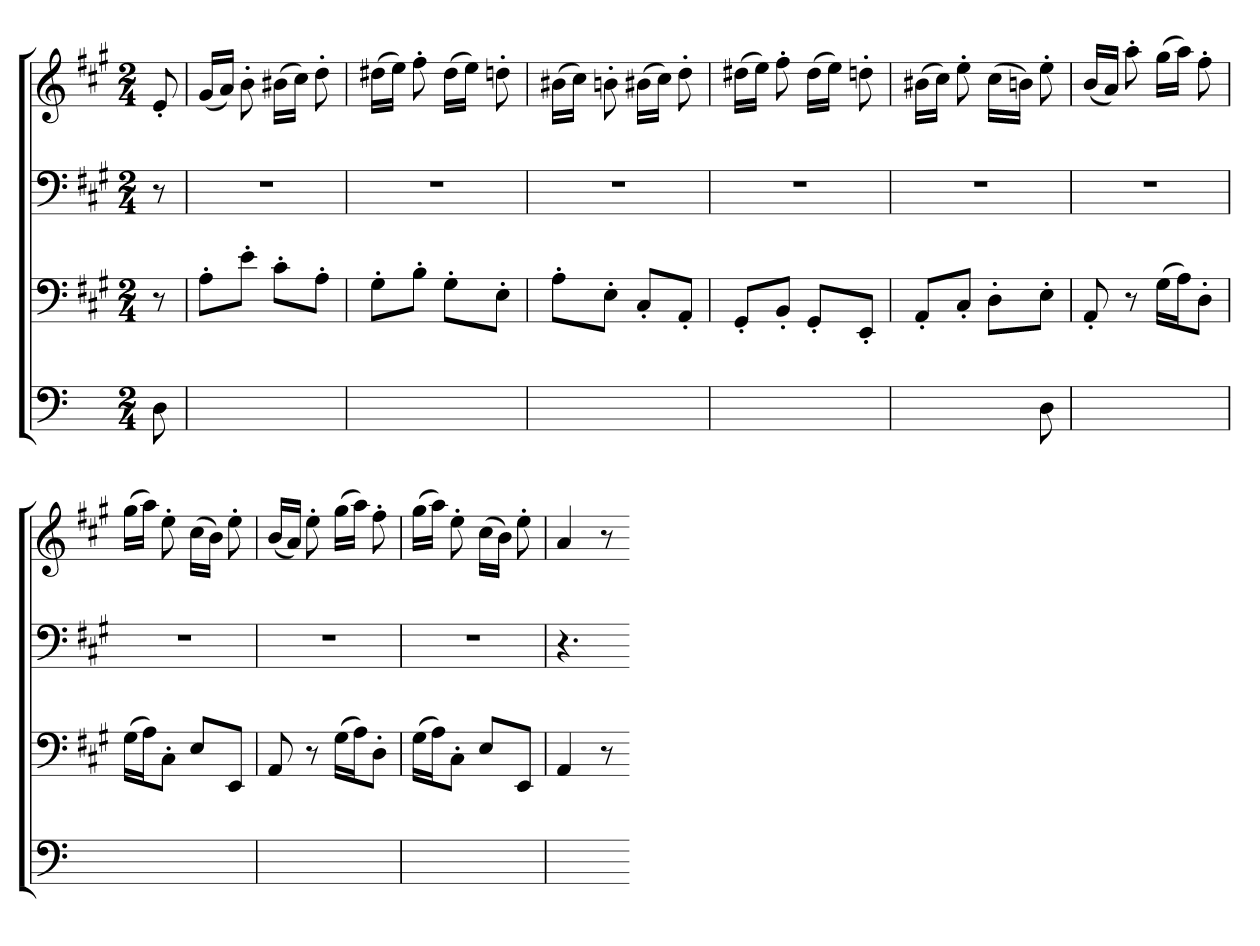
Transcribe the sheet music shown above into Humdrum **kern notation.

**kern	**kern	**kern	**kern
*part4	*part3	*part2	*part1
*staff4	*staff3	*staff2	*staff1
*	*clefF4	*clefF4	*clefG2
*	*k[f#c#g#]	*k[f#c#g#]	*k[f#c#g#]
*	*A:	*A:	*A:
*M2/4	*M2/4	*M2/4	*M2/4
=	=	=	=
8D	8r	8r	8e'
=	=	=	=
2ryy	8A'L	2r	(16g#LL
.	.	.	16aJJ)
.	8e'J	.	8b'
.	8c#'L	.	(16b#XLL
.	.	.	16cc#JJ)
.	8A'J	.	8dd'
=	=	=	=
2ryy	8G#'L	2r	(16dd#XLL
.	.	.	16eeJJ)
.	8B'J	.	8ff#'
.	8G#'L	.	(16dd#LL
.	.	.	16eeJJ)
.	8E'J	.	8ddn'
=	=	=	=
2ryy	8A'L	2r	(16b#XLL
.	.	.	16cc#JJ)
.	8E'J	.	8bn'
.	8C#'L	.	(16b#XLL
.	.	.	16cc#JJ)
.	8AA'J	.	8dd'
=	=	=	=
2ryy	8GG#'L	2r	(16dd#XLL
.	.	.	16eeJJ)
.	8BB'J	.	8ff#'
.	8GG#'L	.	(16dd#LL
.	.	.	16eeJJ)
.	8EE'J	.	8ddn'
=	=	=	=
4.ryy	8AA'L	2r	(16b#XLL
.	.	.	16cc#JJ)
.	8C#'J	.	8ee'
.	8D'L	.	(16cc#LL
.	.	.	16bnJJ)
8D	8E'J	.	8ee'
=	=	=	=
2ryy	8AA'	2r	(16bLL
.	.	.	16aJJ)
.	8r	.	8aa'
.	(16G#LL	.	(16gg#LL
.	16AJ)	.	16aaJJ)
.	8D'J	.	8ff#'
=	=	=	=
2ryy	(16G#LL	2r	(16gg#LL
.	16AJ)	.	16aaJJ)
.	8C#'J	.	8ee'
.	8EL	.	(16cc#LL
.	.	.	16bJJ)
.	8EEJ	.	8ee'
=	=	=	=
2ryy	8AA	2r	(16bLL
.	.	.	16aJJ)
.	8r	.	8ee'
.	(16G#LL	.	(16gg#LL
.	16AJ)	.	16aaJJ)
.	8D'J	.	8ff#'
=	=	=	=
2ryy	(16G#LL	2r	(16gg#LL
.	16AJ)	.	16aaJJ)
.	8C#'J	.	8ee'
.	8EL	.	(16cc#LL
.	.	.	16bJJ)
.	8EEJ	.	8ee'
=	=	=	=
4.ryy	4AA	4.r	4a
.	8r	.	8r
=-	=-	=-	=-
*-	*-	*-	*-
